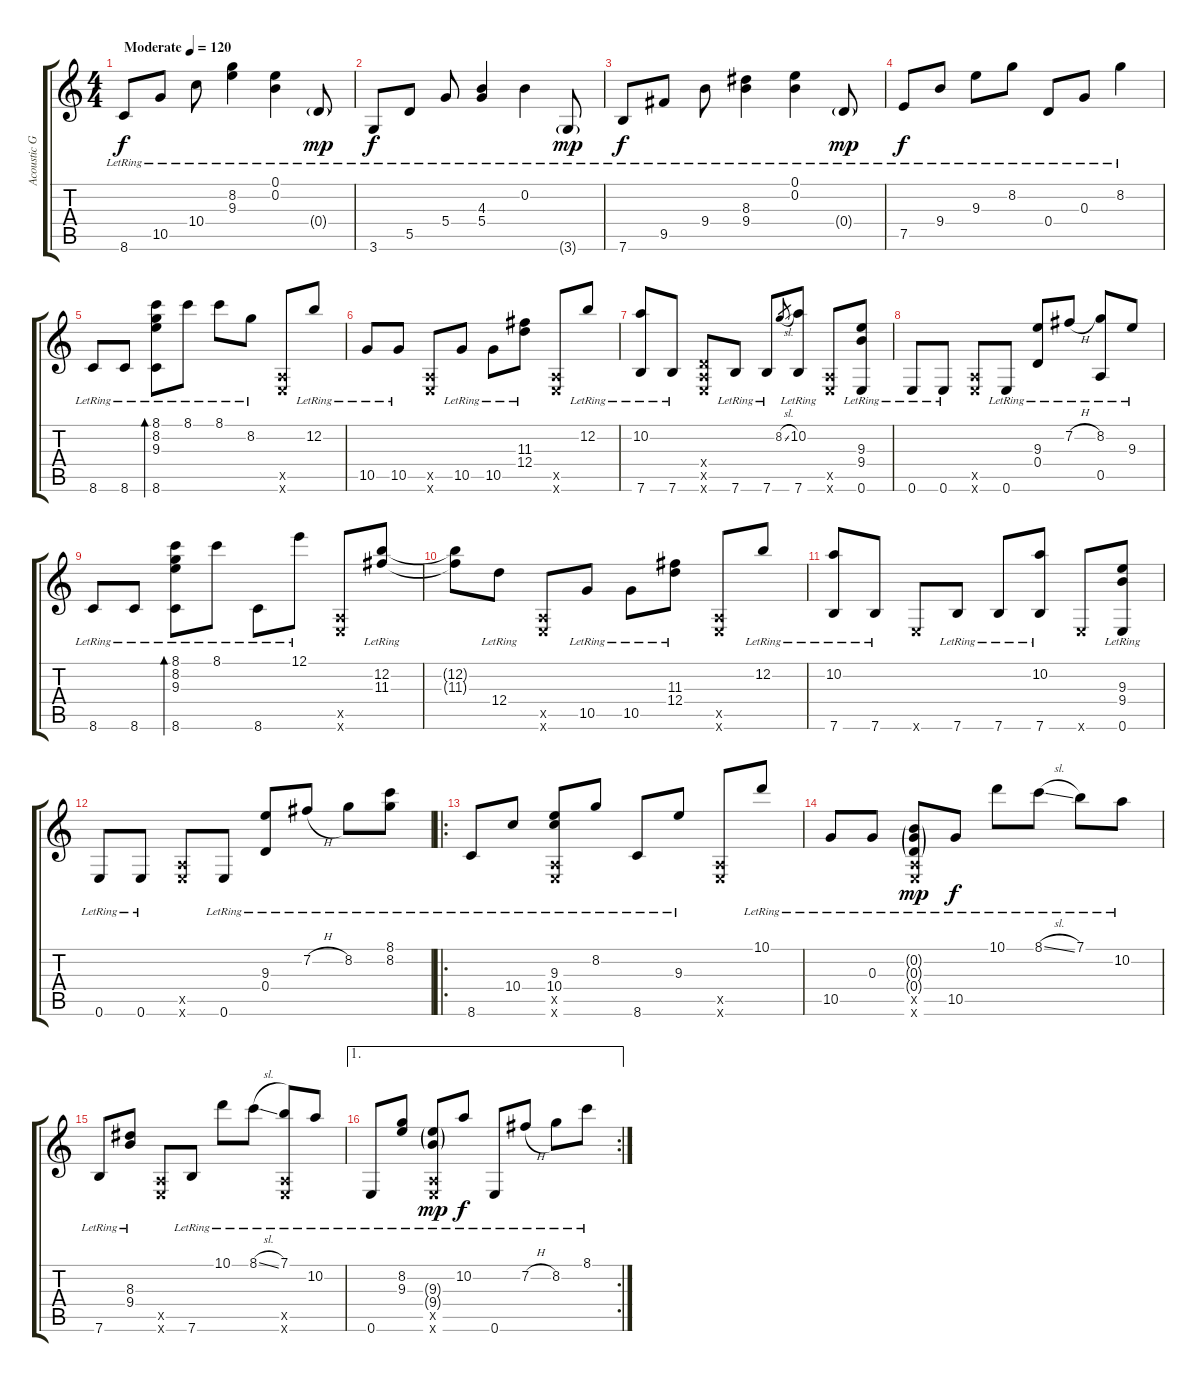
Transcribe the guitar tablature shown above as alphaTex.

\track ("Acoustic Guitar" "Acoustic G") {instrument acousticguitarsteel}
\staff {score tabs}
\tuning (E4 B3 G3 D3 A2 E2) {hide}
\ts (4 4)
\tempo (120 "Moderate")
\clef g2
\ks c
8.6{lr}.8{dy f instrument acousticguitarsteel} 10.5{lr}.8 10.4{lr}.8 (8.2{lr} 9.3{lr}).4 (0.1{lr} 0.2{lr}).4 0.4{g lr}.8{dy mp} |
3.6{lr}.8{dy f} 5.5{lr}.8 5.4{lr}.8 (4.3{lr} 5.4{lr}).4 0.2{lr}.4 3.6{g lr}.8{dy mp} |
7.6{lr}.8{dy f} 9.5{lr}.8 9.4{lr}.8 (8.3{lr} 9.4{lr}).4 (0.1{lr} 0.2{lr}).4 0.4{g lr}.8{dy mp} |
7.5{lr}.8{dy f} 9.4{lr}.8 9.3{lr}.8 8.2{lr}.8 0.4{lr}.8 0.3{lr}.8 8.2{lr}.4 |
8.6{lr}.8 8.6{lr}.8 (8.1{lr} 8.2{lr} 9.3{lr} 8.6{lr}).8{bd 480} 8.1{lr}.8 8.1{lr}.8 8.2{lr}.8 (0.5{x} 0.6{x}).8 12.2{lr}.8 |
10.5{lr}.8 10.5{lr}.8 (0.5{x} 0.6{x}).8 10.5{lr}.8 10.5{lr}.8 (11.3{lr} 12.4{lr}).8 (0.5{x} 0.6{x}).8 12.2{lr}.8 |
(10.2{lr} 7.6{lr}).8 7.6{lr}.8 (0.4{x} 0.5{x} 0.6{x}).8 7.6{lr}.8 7.6{lr}.8 8.2{sl}.8{gr} (10.2{lr} 7.6{lr}).8 (0.5{x} 0.6{x}).8 (9.3{lr} 9.4{lr} 0.6{lr}).8 |
0.6{lr}.8 0.6{lr}.8 (0.5{x} 0.6{x}).8 0.6{lr}.8 (9.3{lr} 0.4{lr}).8 7.2{h lr}.8 (8.2{lr} 0.5{lr}).8 9.3{lr}.8 |
8.6{lr}.8 8.6{lr}.8 (8.1{lr} 8.2{lr} 9.3{lr} 8.6{lr}).8{bd 480} 8.1{lr}.8 8.6{lr}.8 12.1{lr}.8 (0.5{x} 0.6{x}).8 (12.2{lr} 11.3{lr}).8 |
(12.2{t} 11.3{t}).8 12.4{lr}.8 (0.5{x} 0.6{x}).8 10.5{lr}.8 10.5{lr}.8 (11.3{lr} 12.4{lr}).8 (0.5{x} 0.6{x}).8 12.2{lr}.8 |
(10.2{lr} 7.6{lr}).8 7.6{lr}.8 0.6{x}.8 7.6{lr}.8 7.6{lr}.8 (10.2{lr} 7.6{lr}).8 0.6{x}.8 (9.3{lr} 9.4{lr} 0.6{lr}).8 |
0.6{lr}.8 0.6{lr}.8 (0.5{x} 0.6{x}).8 0.6{lr}.8 (9.3{lr} 0.4{lr}).8 7.2{h lr}.8 8.2{lr}.8 (8.1{lr} 8.2{lr}).8 |
\ro
8.6{lr}.8 10.4{lr}.8 (9.3{lr} 10.4{lr} 0.5{x} 0.6{x}).8 8.2{lr}.8 8.6{lr}.8 9.3{lr}.8 (0.5{x} 0.6{x}).8 10.1{lr}.8 |
10.5{lr}.8 0.3{lr}.8 (0.2{g lr} 0.3{g lr} 0.4{g lr} 0.5{x} 0.6{x}).8{dy mp} 10.5{lr}.8{dy f} 10.1{lr}.8 8.1{sl lr}.8 7.1{lr}.8 10.2{lr}.8 |
7.6{lr}.8 (8.3{lr} 9.4{lr}).8 (0.5{x} 0.6{x}).8 7.6{lr}.8 10.1{lr}.8 8.1{sl lr}.8 (7.1{lr} 0.5{x} 0.6{x}).8 10.2{lr}.8 |
\ae 1
\rc 2
0.6{lr}.8 (8.2{lr} 9.3{lr}).8 (9.3{g lr} 9.4{g lr} 0.5{x} 0.6{x}).8{dy mp} 10.2{lr}.8{dy f} 0.6{lr}.8 7.2{h lr}.8 8.2{lr}.8 8.1{lr}.8
